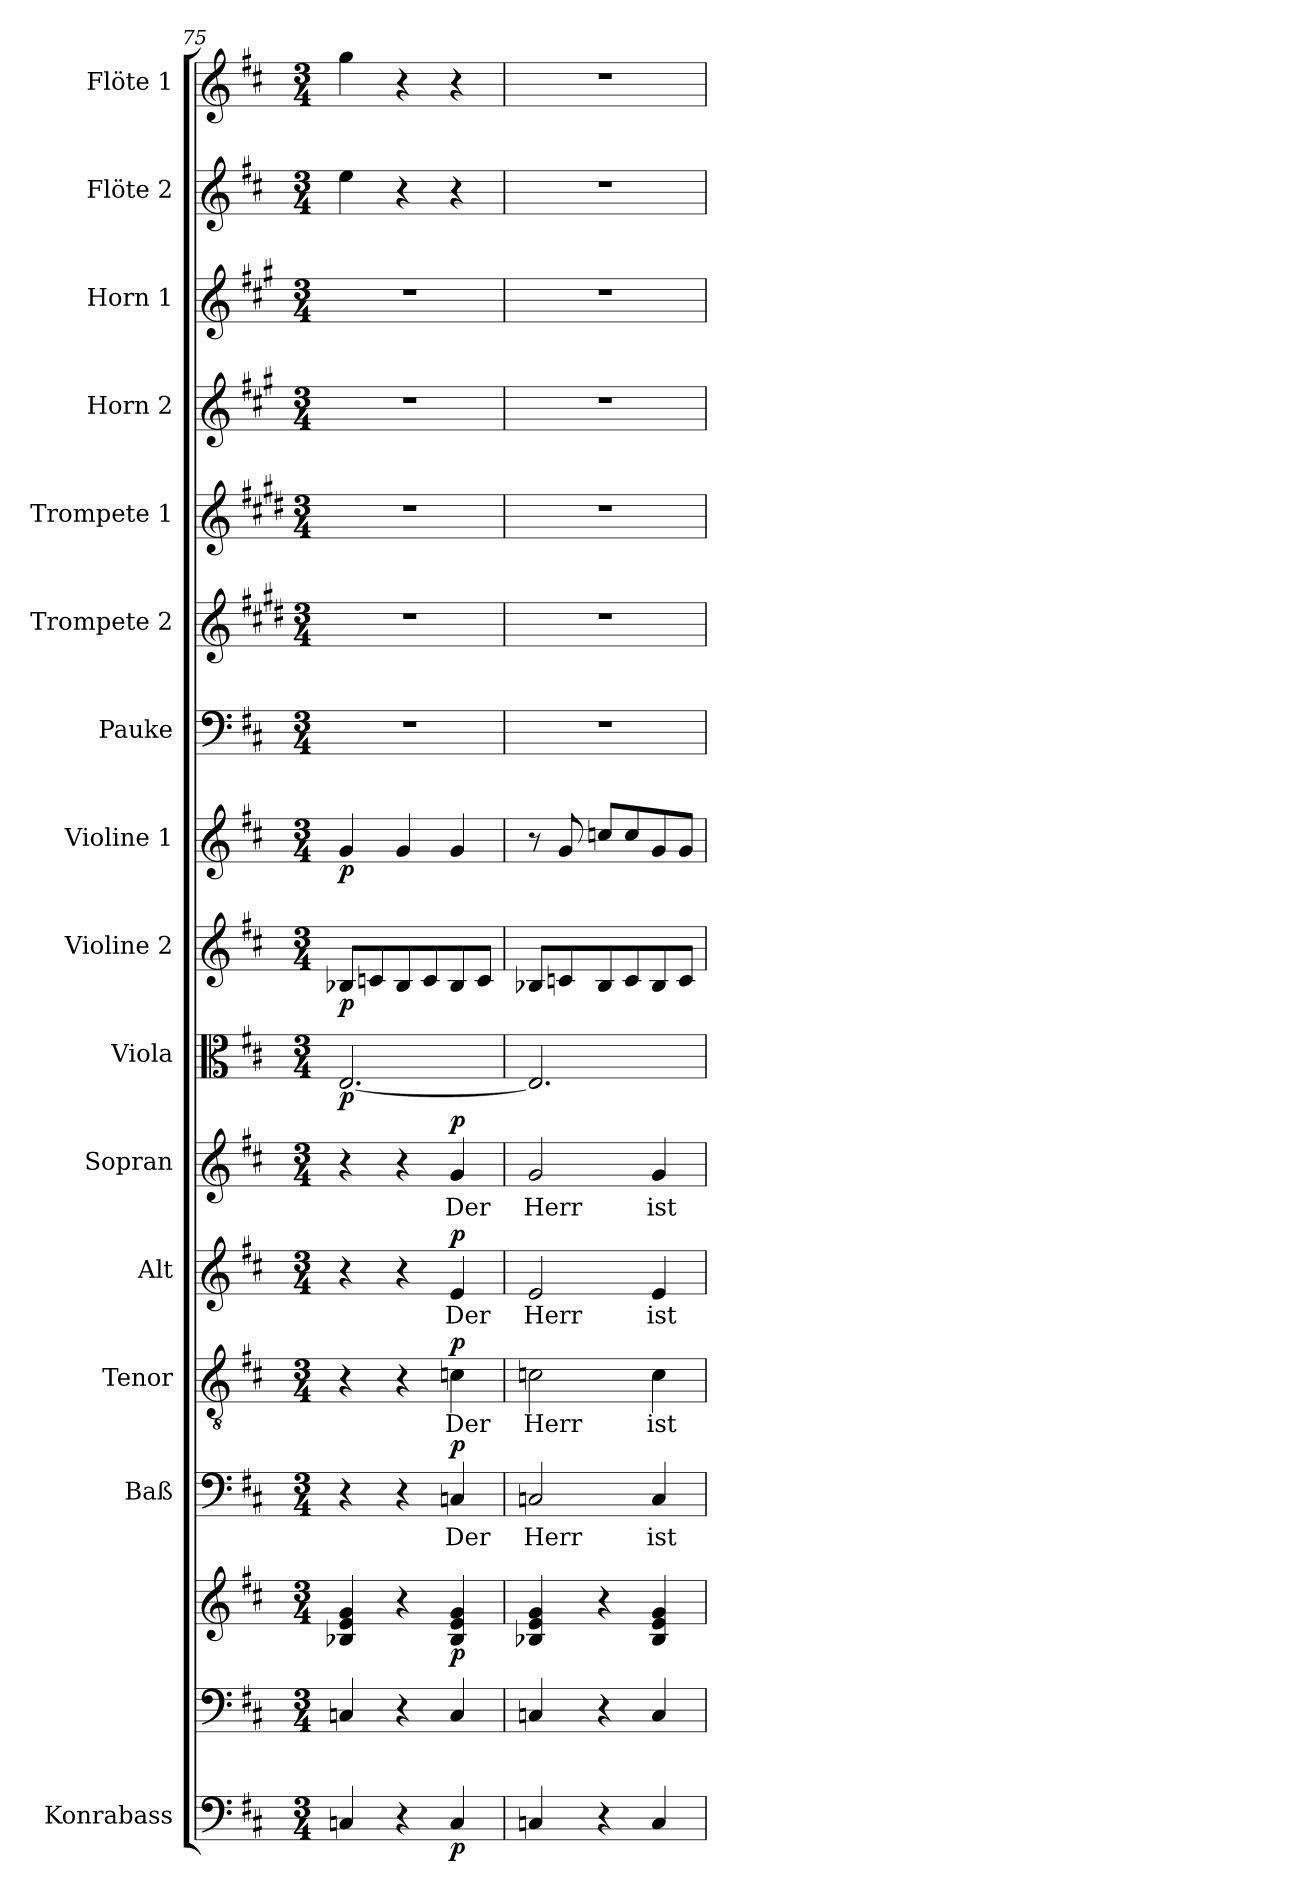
**kern	**dynam	**kern	**kern	**dynam	**kern	**text	**dynam	**kern	**text	**dynam	**kern	**text	**dynam	**kern	**text	**dynam	**kern	**dynam	**kern	**dynam	**kern	**dynam	**kern	**kern	**kern	**kern	**kern	**kern	**kern
*part16	*part16	*part15	*part15	*part15	*part14	*part14	*part14	*part13	*part13	*part13	*part12	*part12	*part12	*part11	*part11	*part11	*part10	*part10	*part9	*part9	*part8	*part8	*part7	*part6	*part5	*part4	*part3	*part2	*part1
*staff17	*staff17	*staff16	*staff15	*staff15/16	*staff14	*staff14	*staff14	*staff13	*staff13	*staff13	*staff12	*staff12	*staff12	*staff11	*staff11	*staff11	*staff10	*staff10	*staff9	*staff9	*staff8	*staff8	*staff7	*staff6	*staff5	*staff4	*staff3	*staff2	*staff1
*I"Konrabass	*	*	*	*	*I"Baß	*	*	*I"Tenor	*	*	*I"Alt	*	*	*I"Sopran	*	*	*I"Viola	*	*I"Violine 2	*	*I"Violine 1	*	*I"Pauke	*I"Trompete 2	*I"Trompete 1	*I"Horn 2	*I"Horn 1	*I"Flöte 2	*I"Flöte 1
*I'Kb.	*	*	*	*	*I'Baß	*	*	*I'Ten	*	*	*I'Alt	*	*	*I'Sop	*	*	*I'Vla.	*	*I'Vln. 2	*	*I'Vln. 1	*	*I'Pk.	*I'Trp. 2	*I'Trp. 1	*I'Hrn. 2	*I'Hrn. 1	*I'Fl. 2	*I'Fl. 1
*clefF4	*	*clefF4	*clefG2	*	*clefF4	*	*	*clefGv2	*	*	*clefG2	*	*	*clefG2	*	*	*clefC3	*	*clefG2	*	*clefG2	*	*clefF4	*clefG2	*clefG2	*clefG2	*clefG2	*clefG2	*clefG2
*ITrd7c12	*	*	*	*	*	*	*	*	*	*	*	*	*	*	*	*	*	*	*	*	*	*	*	*ITrd1c2	*ITrd1c2	*ITrd4c7	*ITrd4c7	*	*
*k[f#c#]	*	*k[f#c#]	*k[f#c#]	*	*k[f#c#]	*	*	*k[f#c#]	*	*	*k[f#c#]	*	*	*k[f#c#]	*	*	*k[f#c#]	*	*k[f#c#]	*	*k[f#c#]	*	*k[f#c#]	*k[f#c#]	*k[f#c#]	*k[f#c#]	*k[f#c#]	*k[f#c#]	*k[f#c#]
*D:	*	*D:	*D:	*	*D:	*	*	*D:	*	*	*D:	*	*	*D:	*	*	*D:	*	*D:	*	*D:	*	*D:	*D:	*D:	*D:	*D:	*D:	*D:
*M3/4	*	*M3/4	*M3/4	*	*M3/4	*	*	*M3/4	*	*	*M3/4	*	*	*M3/4	*	*	*M3/4	*	*M3/4	*	*M3/4	*	*M3/4	*M3/4	*M3/4	*M3/4	*M3/4	*M3/4	*M3/4
=75	=75	=75	=75	=75	=75	=75	=75	=75	=75	=75	=75	=75	=75	=75	=75	=75	=75	=75	=75	=75	=75	=75	=75	=75	=75	=75	=75	=75	=75
!	!	!	!	!	!	!	!	!	!	!	!	!	!	!	!	!	!	!LO:DY:b	!	!LO:DY:b	!	!LO:DY:b	!	!	!	!	!	!	!
4CCn/	.	4Cn/	4B-X/ 4e/ 4g/	.	4r	.	.	4r	.	.	4r	.	.	4r	.	.	[2.E/	p	8B-X/L	p	4g/	p	2.r	2.r	2.r	2.r	2.r	4ee\	4gg\
.	.	.	.	.	.	.	.	.	.	.	.	.	.	.	.	.	.	.	8cn/	.	.	.	.	.	.	.	.	.	.
4r	.	4r	4r	.	4r	.	.	4r	.	.	4r	.	.	4r	.	.	.	.	8B-/	.	4g/	.	.	.	.	.	.	4r	4r
.	.	.	.	.	.	.	.	.	.	.	.	.	.	.	.	.	.	.	8c/	.	.	.	.	.	.	.	.	.	.
!	!LO:DY:b	!	!	!LO:DY:b	!	!LO:LY:b	!LO:DY:a	!	!LO:LY:b	!LO:DY:a	!	!LO:LY:b	!LO:DY:a	!	!LO:LY:b	!LO:DY:a	!	!	!	!	!	!	!	!	!	!	!	!	!
4CC/	p	4C/	4B-/ 4e/ 4g/	p	4Cn/	Der	p	4cn\	Der	p	4e/	Der	p	4g/	Der	p	.	.	8B-/	.	4g/	.	.	.	.	.	.	4r	4r
.	.	.	.	.	.	.	.	.	.	.	.	.	.	.	.	.	.	.	8c/J	.	.	.	.	.	.	.	.	.	.
=76	=76	=76	=76	=76	=76	=76	=76	=76	=76	=76	=76	=76	=76	=76	=76	=76	=76	=76	=76	=76	=76	=76	=76	=76	=76	=76	=76	=76	=76
!	!	!	!	!	!	!LO:LY:b	!	!	!LO:LY:b	!	!	!LO:LY:b	!	!	!LO:LY:b	!	!	!	!	!	!	!	!	!	!	!	!	!	!
4CCn/	.	4Cn/	4B-X/ 4e/ 4g/	.	2Cn/	Herr	.	2cn\	Herr	.	2e/	Herr	.	2g/	Herr	.	2.E/]	.	8B-X/L	.	8r	.	2.r	2.r	2.r	2.r	2.r	2.r	2.r
.	.	.	.	.	.	.	.	.	.	.	.	.	.	.	.	.	.	.	8cn/	.	8g/	.	.	.	.	.	.	.	.
4r	.	4r	4r	.	.	.	.	.	.	.	.	.	.	.	.	.	.	.	8B-/	.	8ccn/L	.	.	.	.	.	.	.	.
.	.	.	.	.	.	.	.	.	.	.	.	.	.	.	.	.	.	.	8c/	.	8cc/	.	.	.	.	.	.	.	.
!	!	!	!	!	!	!LO:LY:b	!	!	!LO:LY:b	!	!	!LO:LY:b	!	!	!LO:LY:b	!	!	!	!	!	!	!	!	!	!	!	!	!	!
4CC/	.	4C/	4B-/ 4e/ 4g/	.	4C/	ist	.	4c\	ist	.	4e/	ist	.	4g/	ist	.	.	.	8B-/	.	8g/	.	.	.	.	.	.	.	.
.	.	.	.	.	.	.	.	.	.	.	.	.	.	.	.	.	.	.	8c/J	.	8g/J	.	.	.	.	.	.	.	.
=	=	=	=	=	=	=	=	=	=	=	=	=	=	=	=	=	=	=	=	=	=	=	=	=	=	=	=	=	=
*-	*-	*-	*-	*-	*-	*-	*-	*-	*-	*-	*-	*-	*-	*-	*-	*-	*-	*-	*-	*-	*-	*-	*-	*-	*-	*-	*-	*-	*-
